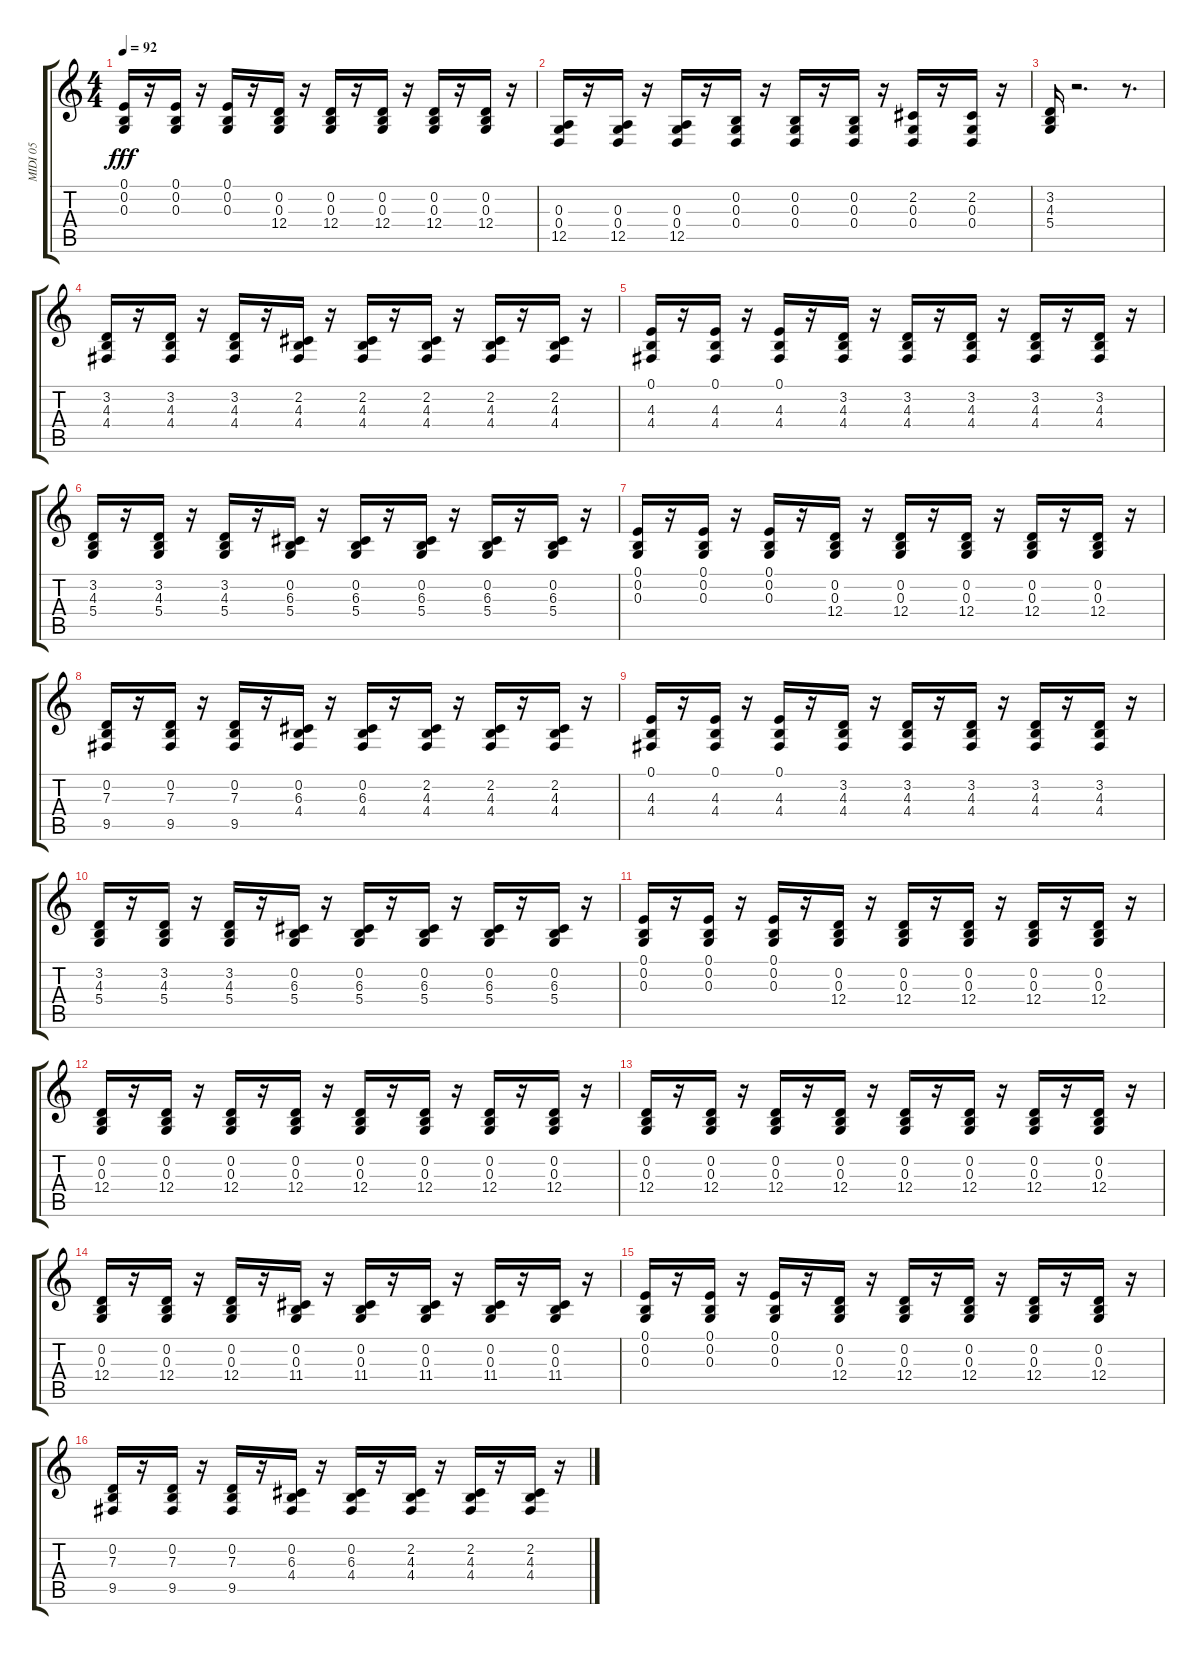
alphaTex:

\track ("MIDI 05" "MIDI 05") {instrument synthstrings1}
\staff {score tabs}
\tuning (E4 B3 G3 D3 A2 E2) {hide}
\ts (4 4)
\tempo 92
\clef g2
\ks c
(0.1 0.2 0.3).16{dy fff} r.16 (0.1 0.2 0.3).16 r.16 (0.1 0.2 0.3).16 r.16 (0.2 0.3 12.4).16 r.16 (0.2 0.3 12.4).16 r.16 (0.2 0.3 12.4).16 r.16 (0.2 0.3 12.4).16 r.16 (0.2 0.3 12.4).16 r.16 |
(0.3 0.4 12.5).16 r.16 (0.3 0.4 12.5).16 r.16 (0.3 0.4 12.5).16 r.16 (0.2 0.3 0.4).16 r.16 (0.2 0.3 0.4).16 r.16 (0.2 0.3 0.4).16 r.16 (2.2 0.3 0.4).16 r.16 (2.2 0.3 0.4).16 r.16 |
(3.2 4.3 5.4).16 r.2{d} r.8{d} |
(3.2 4.3 4.4).16 r.16 (3.2 4.3 4.4).16 r.16 (3.2 4.3 4.4).16 r.16 (2.2 4.3 4.4).16 r.16 (2.2 4.3 4.4).16 r.16 (2.2 4.3 4.4).16 r.16 (2.2 4.3 4.4).16 r.16 (2.2 4.3 4.4).16 r.16 |
(0.1 4.3 4.4).16 r.16 (0.1 4.3 4.4).16 r.16 (0.1 4.3 4.4).16 r.16 (3.2 4.3 4.4).16 r.16 (3.2 4.3 4.4).16 r.16 (3.2 4.3 4.4).16 r.16 (3.2 4.3 4.4).16 r.16 (3.2 4.3 4.4).16 r.16 |
(3.2 4.3 5.4).16 r.16 (3.2 4.3 5.4).16 r.16 (3.2 4.3 5.4).16 r.16 (0.2 6.3 5.4).16 r.16 (0.2 6.3 5.4).16 r.16 (0.2 6.3 5.4).16 r.16 (0.2 6.3 5.4).16 r.16 (0.2 6.3 5.4).16 r.16 |
(0.1 0.2 0.3).16 r.16 (0.1 0.2 0.3).16 r.16 (0.1 0.2 0.3).16 r.16 (0.2 0.3 12.4).16 r.16 (0.2 0.3 12.4).16 r.16 (0.2 0.3 12.4).16 r.16 (0.2 0.3 12.4).16 r.16 (0.2 0.3 12.4).16 r.16 |
(0.2 7.3 9.5).16 r.16 (0.2 7.3 9.5).16 r.16 (0.2 7.3 9.5).16 r.16 (0.2 6.3 4.4).16 r.16 (0.2 6.3 4.4).16 r.16 (2.2 4.3 4.4).16 r.16 (2.2 4.3 4.4).16 r.16 (2.2 4.3 4.4).16 r.16 |
(0.1 4.3 4.4).16 r.16 (0.1 4.3 4.4).16 r.16 (0.1 4.3 4.4).16 r.16 (3.2 4.3 4.4).16 r.16 (3.2 4.3 4.4).16 r.16 (3.2 4.3 4.4).16 r.16 (3.2 4.3 4.4).16 r.16 (3.2 4.3 4.4).16 r.16 |
(3.2 4.3 5.4).16 r.16 (3.2 4.3 5.4).16 r.16 (3.2 4.3 5.4).16 r.16 (0.2 6.3 5.4).16 r.16 (0.2 6.3 5.4).16 r.16 (0.2 6.3 5.4).16 r.16 (0.2 6.3 5.4).16 r.16 (0.2 6.3 5.4).16 r.16 |
(0.1 0.2 0.3).16 r.16 (0.1 0.2 0.3).16 r.16 (0.1 0.2 0.3).16 r.16 (0.2 0.3 12.4).16 r.16 (0.2 0.3 12.4).16 r.16 (0.2 0.3 12.4).16 r.16 (0.2 0.3 12.4).16 r.16 (0.2 0.3 12.4).16 r.16 |
(0.2 0.3 12.4).16 r.16 (0.2 0.3 12.4).16 r.16 (0.2 0.3 12.4).16 r.16 (0.2 0.3 12.4).16 r.16 (0.2 0.3 12.4).16 r.16 (0.2 0.3 12.4).16 r.16 (0.2 0.3 12.4).16 r.16 (0.2 0.3 12.4).16 r.16 |
(0.2 0.3 12.4).16 r.16 (0.2 0.3 12.4).16 r.16 (0.2 0.3 12.4).16 r.16 (0.2 0.3 12.4).16 r.16 (0.2 0.3 12.4).16 r.16 (0.2 0.3 12.4).16 r.16 (0.2 0.3 12.4).16 r.16 (0.2 0.3 12.4).16 r.16 |
(0.2 0.3 12.4).16 r.16 (0.2 0.3 12.4).16 r.16 (0.2 0.3 12.4).16 r.16 (0.2 0.3 11.4).16 r.16 (0.2 0.3 11.4).16 r.16 (0.2 0.3 11.4).16 r.16 (0.2 0.3 11.4).16 r.16 (0.2 0.3 11.4).16 r.16 |
(0.1 0.2 0.3).16 r.16 (0.1 0.2 0.3).16 r.16 (0.1 0.2 0.3).16 r.16 (0.2 0.3 12.4).16 r.16 (0.2 0.3 12.4).16 r.16 (0.2 0.3 12.4).16 r.16 (0.2 0.3 12.4).16 r.16 (0.2 0.3 12.4).16 r.16 |
(0.2 7.3 9.5).16 r.16 (0.2 7.3 9.5).16 r.16 (0.2 7.3 9.5).16 r.16 (0.2 6.3 4.4).16 r.16 (0.2 6.3 4.4).16 r.16 (2.2 4.3 4.4).16 r.16 (2.2 4.3 4.4).16 r.16 (2.2 4.3 4.4).16 r.16
